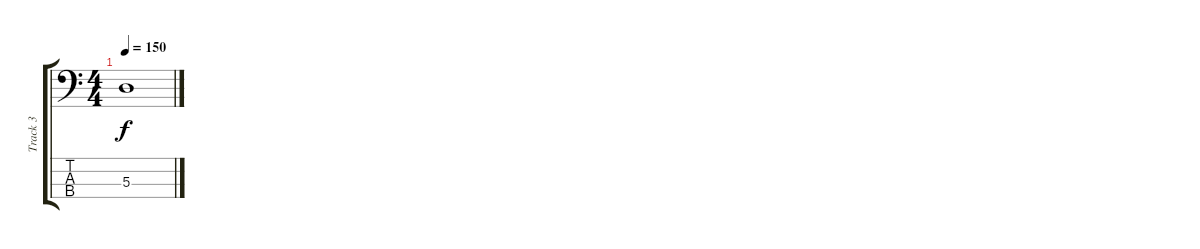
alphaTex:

\track ("Track 3" "Track 3") {instrument electricbassfinger}
\staff {score tabs}
\tuning (G2 D2 A1 E1) {hide}
\ts (4 4)
\tempo 150
\clef f4
\ks c
5.3{t}.1{dy f}
